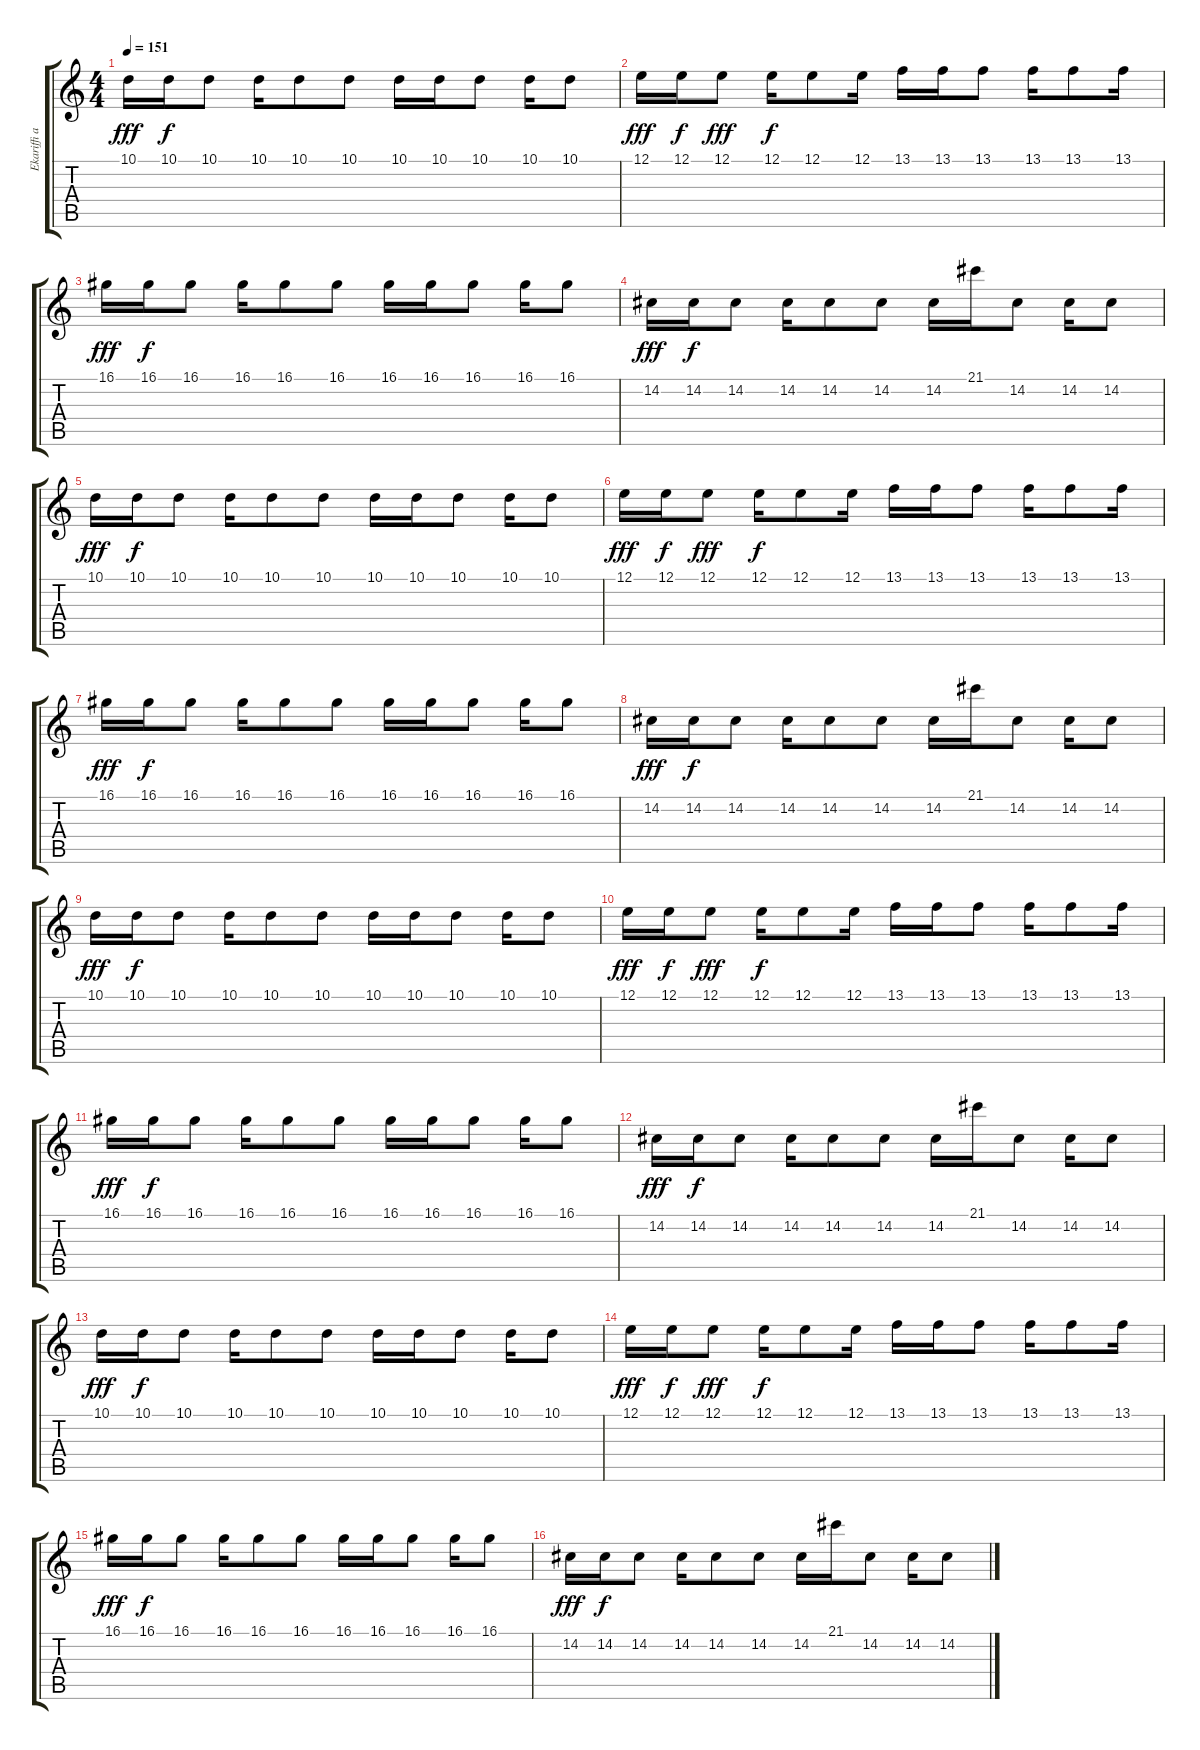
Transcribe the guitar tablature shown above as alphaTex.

\track ("Ekariffi arpeg" "Ekariffi a") {instrument lead1square}
\staff {score tabs}
\tuning (E4 B3 G3 D3 A2 E2) {hide}
\ts (4 4)
\tempo 151
\clef g2
\ks c
10.1.16{dy fff} 10.1.16{dy f} 10.1.8 10.1.16 10.1.8 10.1.8 10.1.16 10.1.16 10.1.8 10.1.16 10.1.8 |
12.1.16{dy fff} 12.1.16{dy f} 12.1.8{dy fff} 12.1.16{dy f} 12.1.8 12.1.16 13.1.16 13.1.16 13.1.8 13.1.16 13.1.8 13.1.16 |
16.1.16{dy fff} 16.1.16{dy f} 16.1.8 16.1.16 16.1.8 16.1.8 16.1.16 16.1.16 16.1.8 16.1.16 16.1.8 |
14.2.16{dy fff} 14.2.16{dy f} 14.2.8 14.2.16 14.2.8 14.2.8 14.2.16 21.1.16 14.2.8 14.2.16 14.2.8 |
10.1.16{dy fff} 10.1.16{dy f} 10.1.8 10.1.16 10.1.8 10.1.8 10.1.16 10.1.16 10.1.8 10.1.16 10.1.8 |
12.1.16{dy fff} 12.1.16{dy f} 12.1.8{dy fff} 12.1.16{dy f} 12.1.8 12.1.16 13.1.16 13.1.16 13.1.8 13.1.16 13.1.8 13.1.16 |
16.1.16{dy fff} 16.1.16{dy f} 16.1.8 16.1.16 16.1.8 16.1.8 16.1.16 16.1.16 16.1.8 16.1.16 16.1.8 |
14.2.16{dy fff} 14.2.16{dy f} 14.2.8 14.2.16 14.2.8 14.2.8 14.2.16 21.1.16 14.2.8 14.2.16 14.2.8 |
10.1.16{dy fff} 10.1.16{dy f} 10.1.8 10.1.16 10.1.8 10.1.8 10.1.16 10.1.16 10.1.8 10.1.16 10.1.8 |
12.1.16{dy fff} 12.1.16{dy f} 12.1.8{dy fff} 12.1.16{dy f} 12.1.8 12.1.16 13.1.16 13.1.16 13.1.8 13.1.16 13.1.8 13.1.16 |
16.1.16{dy fff} 16.1.16{dy f} 16.1.8 16.1.16 16.1.8 16.1.8 16.1.16 16.1.16 16.1.8 16.1.16 16.1.8 |
14.2.16{dy fff} 14.2.16{dy f} 14.2.8 14.2.16 14.2.8 14.2.8 14.2.16 21.1.16 14.2.8 14.2.16 14.2.8 |
10.1.16{dy fff} 10.1.16{dy f} 10.1.8 10.1.16 10.1.8 10.1.8 10.1.16 10.1.16 10.1.8 10.1.16 10.1.8 |
12.1.16{dy fff} 12.1.16{dy f} 12.1.8{dy fff} 12.1.16{dy f} 12.1.8 12.1.16 13.1.16 13.1.16 13.1.8 13.1.16 13.1.8 13.1.16 |
16.1.16{dy fff} 16.1.16{dy f} 16.1.8 16.1.16 16.1.8 16.1.8 16.1.16 16.1.16 16.1.8 16.1.16 16.1.8 |
14.2.16{dy fff} 14.2.16{dy f} 14.2.8 14.2.16 14.2.8 14.2.8 14.2.16 21.1.16 14.2.8 14.2.16 14.2.8
